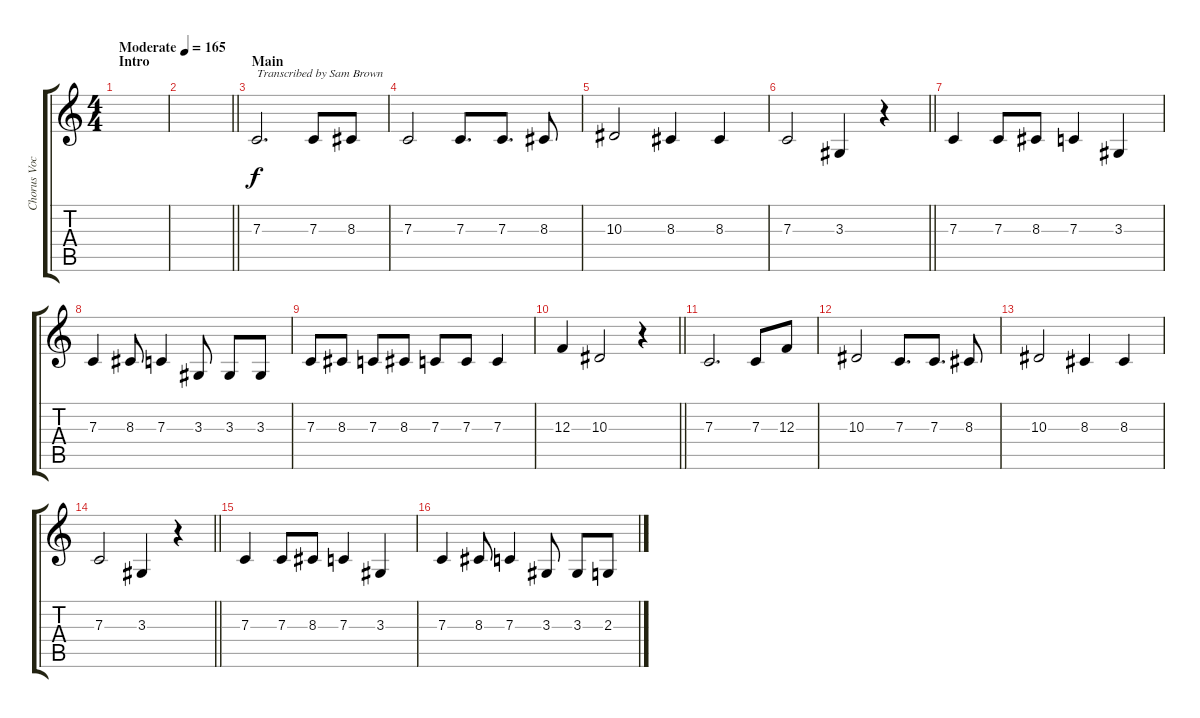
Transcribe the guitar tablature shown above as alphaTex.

\track ("Chorus Vocals I" "Chorus Voc") {instrument pad4choir}
\staff {score tabs}
\tuning (D4 A3 F3 C3 G2 C2) {hide}
\ts (4 4)
\section ("" "Intro")
\tempo (165 "Moderate")
\clef g2
\ks c
|
\barLineRight lightlight
|
\section ("" "Main")
7.3.2{d txt "Transcribed by Sam Brown"} 7.3.8 8.3.8 |
7.3.2 7.3.8{d} 7.3.8{d} 8.3.8 |
10.3.2 8.3.4 8.3.4 |
\barLineRight lightlight
7.3.2 3.3.4 r.4 |
\section ("" "")
7.3.4 7.3.8 8.3.8 7.3.4 3.3.4 |
7.3.4 8.3.8 7.3.4 3.3.8 3.3.8 3.3.8 |
7.3.8 8.3.8 7.3.8 8.3.8 7.3.8 7.3.8 7.3.4 |
\barLineRight lightlight
12.3.4 10.3.2 r.4 |
\section ("" "")
7.3.2{d} 7.3.8 12.3.8 |
10.3.2 7.3.8{d} 7.3.8{d} 8.3.8 |
10.3.2 8.3.4 8.3.4 |
\barLineRight lightlight
7.3.2 3.3.4 r.4 |
\section ("" "")
7.3.4 7.3.8 8.3.8 7.3.4 3.3.4 |
7.3.4 8.3.8 7.3.4 3.3.8 3.3.8 2.3.8
